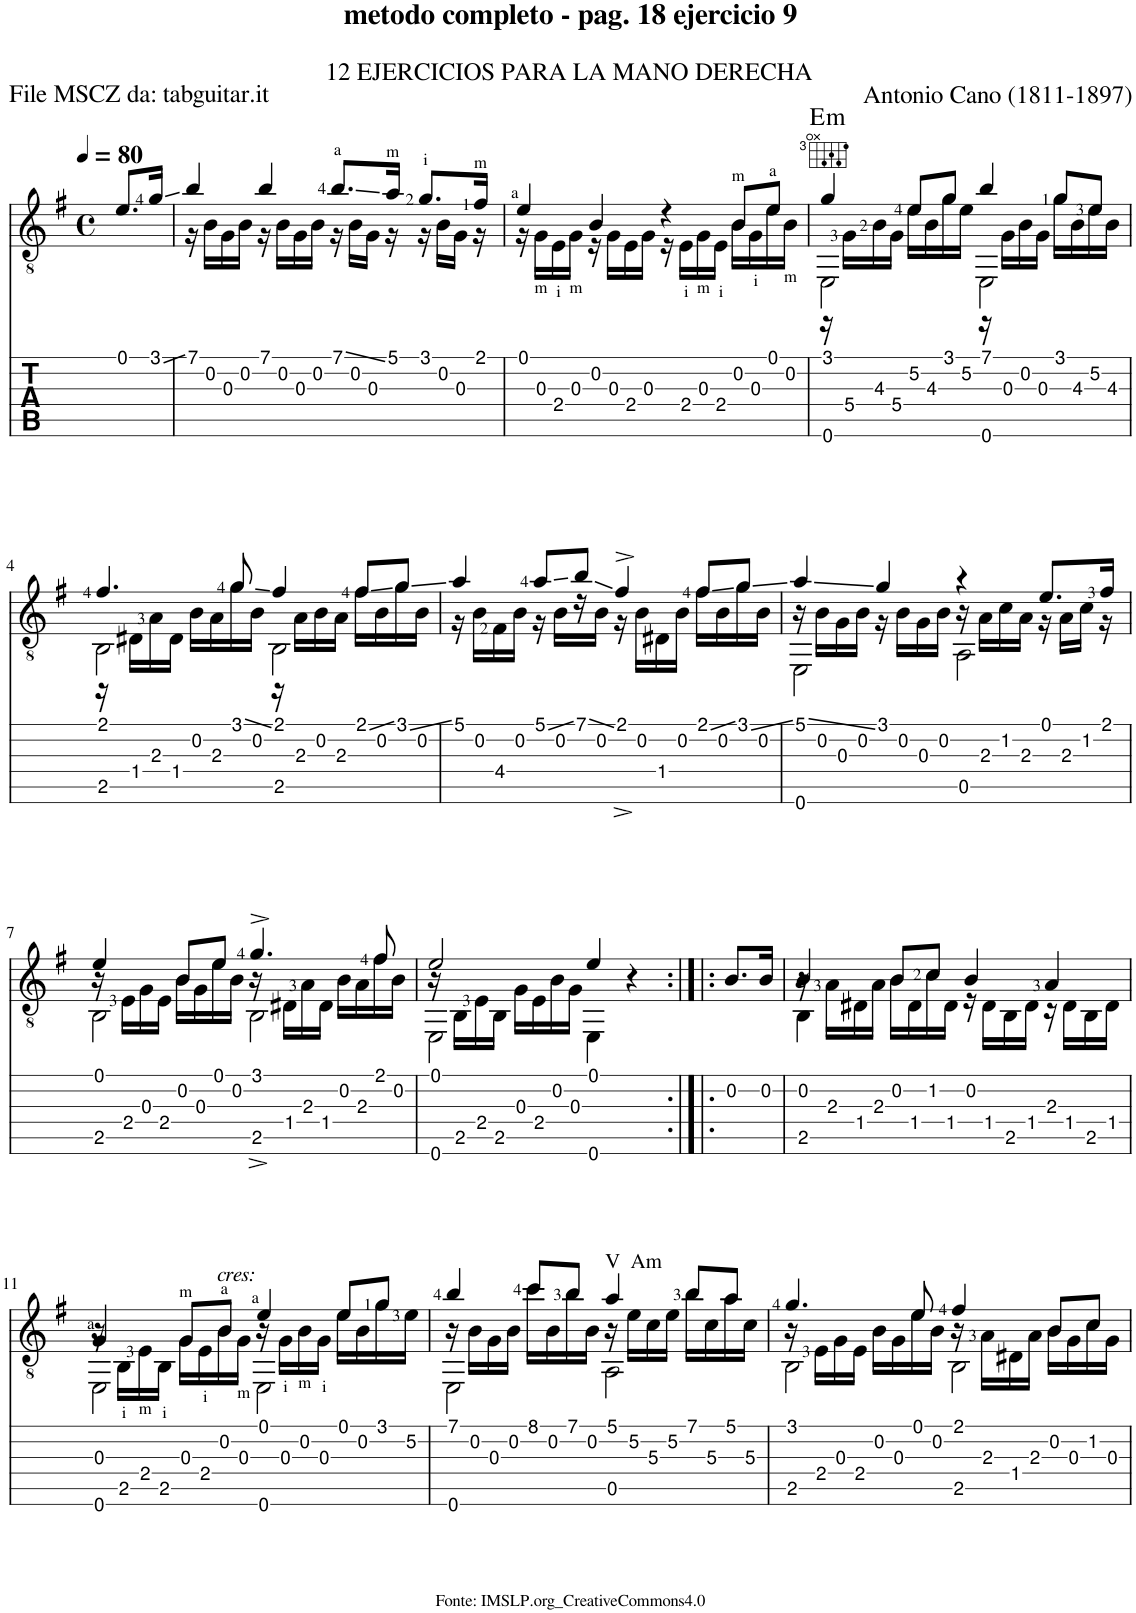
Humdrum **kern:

**kern	**kern	**harte
*part1	*part1	*part1
*staff2	*staff1	*
*I"Guitar	*	*
*I'Guit.	*	*
*stria6	*	*
*	*clefGv2	*
*k[f#]	*k[f#]	*
*M4/4	*M4/4	*
*met(c)	*met(c)	*
*MM80	*MM80	*
=	=	=
8.eL	8.e/L	.
16gJk	16g/Jk	.
=1	=1	=1
*^	*^	*
4b	16r	4b/	16r	.
.	16BLL	.	16B\LL	.
.	16G	.	16G\	.
.	16BJJ	.	16B\JJ	.
4b	16r	4b/	16r	.
.	16BLL	.	16B\LL	.
.	16G	.	16G\	.
.	16BJJ	.	16B\JJ	.
8.bL	16r	8.b/L	16r	.
.	16BLL	.	16B\LL	.
.	16GJJ	.	16G\JJ	.
16aJk	16r	16a/Jk	16r	.
8.gL	16r	8.g/L	16r	.
.	16BLL	.	16B\LL	.
.	16GJJ	.	16G\JJ	.
16f#Jk	16r	16f#/Jk	16r	.
=2	=2	=2	=2	=2
4e	16r	4e/	16r	.
.	16GLL	.	16G\LL	.
.	16E	.	16E\	.
.	16GJJ	.	16G\JJ	.
4B	16r	4B/	16r	.
.	16GLL	.	16G\LL	.
.	16E	.	16E\	.
.	16GJJ	.	16G\JJ	.
4r	16r	4r	16r	.
.	16ELL	.	16E\LL	.
.	16G	.	16G\	.
.	16EJJ	.	16E\JJ	.
8BL	16BLL	8B/L	16B\LL	.
.	16GJ	.	16G\	.
8eJ	16eL	8e/J	16e\	.
.	16BJJ	.	16B\JJ	.
=3	=3	=3	=3	=3
*	*^	*	*^	*
!	!	!	!	!	!	!LO:H:kt=m
4g	2EE	16r	4g/	2EE\	16r	E:min
.	.	16GLL	.	.	16G\LL	.
.	.	16B	.	.	16B\	.
.	.	16GJJ	.	.	16G\JJ	.
8eL	.	16eLL	8e/L	.	16e\LL	.
.	.	16BJ	.	.	16B\	.
8gJ	.	16gL	8g/J	.	16g\	.
.	.	16eJJ	.	.	16e\JJ	.
4b	2EE	16r	4b/	2EE\	16r	.
.	.	16GLL	.	.	16G\LL	.
.	.	16B	.	.	16B\	.
.	.	16GJJ	.	.	16G\JJ	.
8gL	.	16gLL	8g/L	.	16g\LL	.
.	.	16BJ	.	.	16B\	.
8eJ	.	16eL	8e/J	.	16e\	.
.	.	16BJJ	.	.	16B\JJ	.
!!LO:LB:g=z	!!	!!
=4	=4	=4	=4	=4	=4	=4
4.f#	2BB	16r	4.f#/	2BB\	16r	.
.	.	16D#LL	.	.	16D#X\LL	.
.	.	16A	.	.	16A\	.
.	.	16D#JJ	.	.	16D#\JJ	.
.	.	16BLL	.	.	16B\LL	.
.	.	16AJ	.	.	16A\	.
8g	.	16gL	8g/	.	16g\	.
.	.	16BJJ	.	.	16B\JJ	.
4f#	2BB	16r	4f#/	2BB\	16r	.
.	.	16ALL	.	.	16A\LL	.
.	.	16B	.	.	16B\	.
.	.	16AJJ	.	.	16A\JJ	.
8f#L	.	16f#LL	8f#/L	.	16f#\LL	.
.	.	16BJ	.	.	16B\	.
8gJ	.	16gL	8g/J	.	16g\	.
.	.	16BJJ	.	.	16B\JJ	.
*	*v	*v	*	*	*	*
*	*	*	*v	*v	*
=5	=5	=5	=5	=5
4a	16r	4a/	16r	.
.	16BLL	.	16B\LL	.
.	16F#	.	16F#\	.
.	16BJJ	.	16B\JJ	.
8aL	16r	8a/L	16r	.
.	16B	.	16B\LL	.
8bJ	16r	8b/J	16r	.
.	16B	.	16B\JJ	.
4f#^	16r	4f#^/	16r	.
.	16BLL	.	16B\LL	.
.	16D#	.	16D#X\	.
.	16BJJ	.	16B\JJ	.
8f#L	16f#LL	8f#/L	16f#\LL	.
.	16BJ	.	16B\	.
8gJ	16gL	8g/J	16g\	.
.	16BJJ	.	16B\JJ	.
=6	=6	=6	=6	=6
*	*^	*	*^	*
4a	16r	2EE	4a/	16r	2EE\	.
.	16BLL	.	.	16B\LL	.	.
.	16G	.	.	16G\	.	.
.	16BJJ	.	.	16B\JJ	.	.
4g	16r	.	4g/	16r	.	.
.	16BLL	.	.	16B\LL	.	.
.	16G	.	.	16G\	.	.
.	16BJJ	.	.	16B\JJ	.	.
4r	16r	2AA	4r	16r	2AA\	.
.	16ALL	.	.	16A\LL	.	.
.	16c	.	.	16c\	.	.
.	16AJJ	.	.	16A\JJ	.	.
8.eL	16r	.	8.e/L	16r	.	.
.	16ALL	.	.	16A\LL	.	.
.	16cJJ	.	.	16c\JJ	.	.
16f#Jk	16r	.	16f#/Jk	16r	.	.
!!LO:LB:g=z	!!	!!
=7	=7	=7	=7	=7	=7	=7
4e	16r	2BB	4e/	16r	2BB\	.
.	16ELL	.	.	16E\LL	.	.
.	16G	.	.	16G\	.	.
.	16EJJ	.	.	16E\JJ	.	.
8BL	16BLL	.	8B/L	16B\LL	.	.
.	16GJ	.	.	16G\	.	.
8eJ	16eL	.	8e/J	16e\	.	.
.	16BJJ	.	.	16B\JJ	.	.
4.g^	16r	2BB	4.g^/	16r	2BB\	.
.	16D#LL	.	.	16D#X\LL	.	.
.	16A	.	.	16A\	.	.
.	16D#JJ	.	.	16D#\JJ	.	.
.	16BLL	.	.	16B\LL	.	.
.	16AJ	.	.	16A\	.	.
8f#	16f#L	.	8f#/	16f#\	.	.
.	16BJJ	.	.	16B\JJ	.	.
=8	=8	=8	=8	=8	=8	=8
2e	16r	2EE	2e/	16r	2EE\	.
.	16BBLL	.	.	16BB\LL	.	.
.	16E	.	.	16E\	.	.
.	16BBJJ	.	.	16BB\JJ	.	.
.	16GLL	.	.	16G\LL	.	.
.	16EJ	.	.	16E\	.	.
.	16BL	.	.	16B\	.	.
.	16GJJ	.	.	16G\JJ	.	.
4e	4EE	2ryy	4e/	4EE\	2ryy	.
4r	4ryy	.	4r	4ryy	.	.
*v	*v	*v	*	*	*	*
*	*v	*v	*v	*
=9:|!|:	=9:|!|:	=9:|!|:
8.BL	8.B/L	.
16BJk	16B/Jk	.
=10	=10	=10
*^	*^	*
*	*^	*	*^	*
4B	16r	4BB	4B/	16r	4BB\	.
.	16ALL	.	.	16A\LL	.	.
.	16D#	.	.	16D#X\	.	.
.	16AJJ	.	.	16A\JJ	.	.
8BL	16BLL	2.ryy	8B/L	16B\LL	2.ryy	.
.	16D#J	.	.	16D#\	.	.
8cJ	16cL	.	8c/J	16c\	.	.
.	16D#JJ	.	.	16D#\JJ	.	.
4B	16r	.	4B/	16r	.	.
.	16D#LL	.	.	16D#\LL	.	.
.	16BB	.	.	16BB\	.	.
.	16D#JJ	.	.	16D#\JJ	.	.
4A	16r	.	4A/	16r	.	.
.	16D#LL	.	.	16D#\LL	.	.
.	16BB	.	.	16BB\	.	.
.	16D#JJ	.	.	16D#\JJ	.	.
!!LO:LB:g=z	!!	!!
=11	=11	=11	=11	=11	=11	=11
4G	16r	2EE	4G/	16r	2EE\	.
.	16BBLL	.	.	16BB\LL	.	.
.	16E	.	.	16E\	.	.
.	16BBJJ	.	.	16BB\JJ	.	.
8GL	16GLL	.	8G/L	16G\LL	.	.
.	16EJ	.	.	16E\	.	.
!	!	!	!LO:TX:a:i:t=cres&colon;	!	!	!
8BJ	16BL	.	8B/J	16B\	.	.
.	16GJJ	.	.	16G\JJ	.	.
4e	16r	2EE	4e/	16r	2EE\	.
.	16GLL	.	.	16G\LL	.	.
.	16B	.	.	16B\	.	.
.	16GJJ	.	.	16G\JJ	.	.
8eL	16eLL	.	8e/L	16e\LL	.	.
.	16BJ	.	.	16B\	.	.
8gJ	16gL	.	8g/J	16g\	.	.
.	16eJJ	.	.	16e\JJ	.	.
=12	=12	=12	=12	=12	=12	=12
4b	16r	2EE	4b/	16r	2EE\	.
.	16BLL	.	.	16B\LL	.	.
.	16G	.	.	16G\	.	.
.	16BJJ	.	.	16B\JJ	.	.
8ccL	16ccLL	.	8cc/L	16cc\LL	.	.
.	16BJ	.	.	16B\	.	.
8bJ	16bL	.	8b/J	16b\	.	.
.	16BJJ	.	.	16B\JJ	.	.
!	!	!	!LO:TX:a:t=V  Am	!	!	!
4a	16r	2AA	4a/	16r	2AA\	.
.	16eLL	.	.	16e\LL	.	.
.	16c	.	.	16c\	.	.
.	16eJJ	.	.	16e\JJ	.	.
8bL	16bLL	.	8b/L	16b\LL	.	.
.	16cJ	.	.	16c\	.	.
8aJ	16aL	.	8a/J	16a\	.	.
.	16cJJ	.	.	16c\JJ	.	.
=13	=13	=13	=13	=13	=13	=13
4.g	16r	2BB	4.g/	16r	2BB\	.
.	16ELL	.	.	16E\LL	.	.
.	16G	.	.	16G\	.	.
.	16EJJ	.	.	16E\JJ	.	.
.	16BLL	.	.	16B\LL	.	.
.	16GJ	.	.	16G\	.	.
8e	16eL	.	8e/	16e\	.	.
.	16BJJ	.	.	16B\JJ	.	.
4f#	16r	2BB	4f#/	16r	2BB\	.
.	16ALL	.	.	16A\LL	.	.
.	16D#	.	.	16D#X\	.	.
.	16AJJ	.	.	16A\JJ	.	.
8BL	16BLL	.	8B/L	16B\LL	.	.
.	16GJ	.	.	16G\	.	.
8cJ	16cL	.	8c/J	16c\	.	.
.	16GJJ	.	.	16G\JJ	.	.
*v	*v	*v	*	*	*	*
*	*v	*v	*v	*
=	=	=
*-	*-	*-
